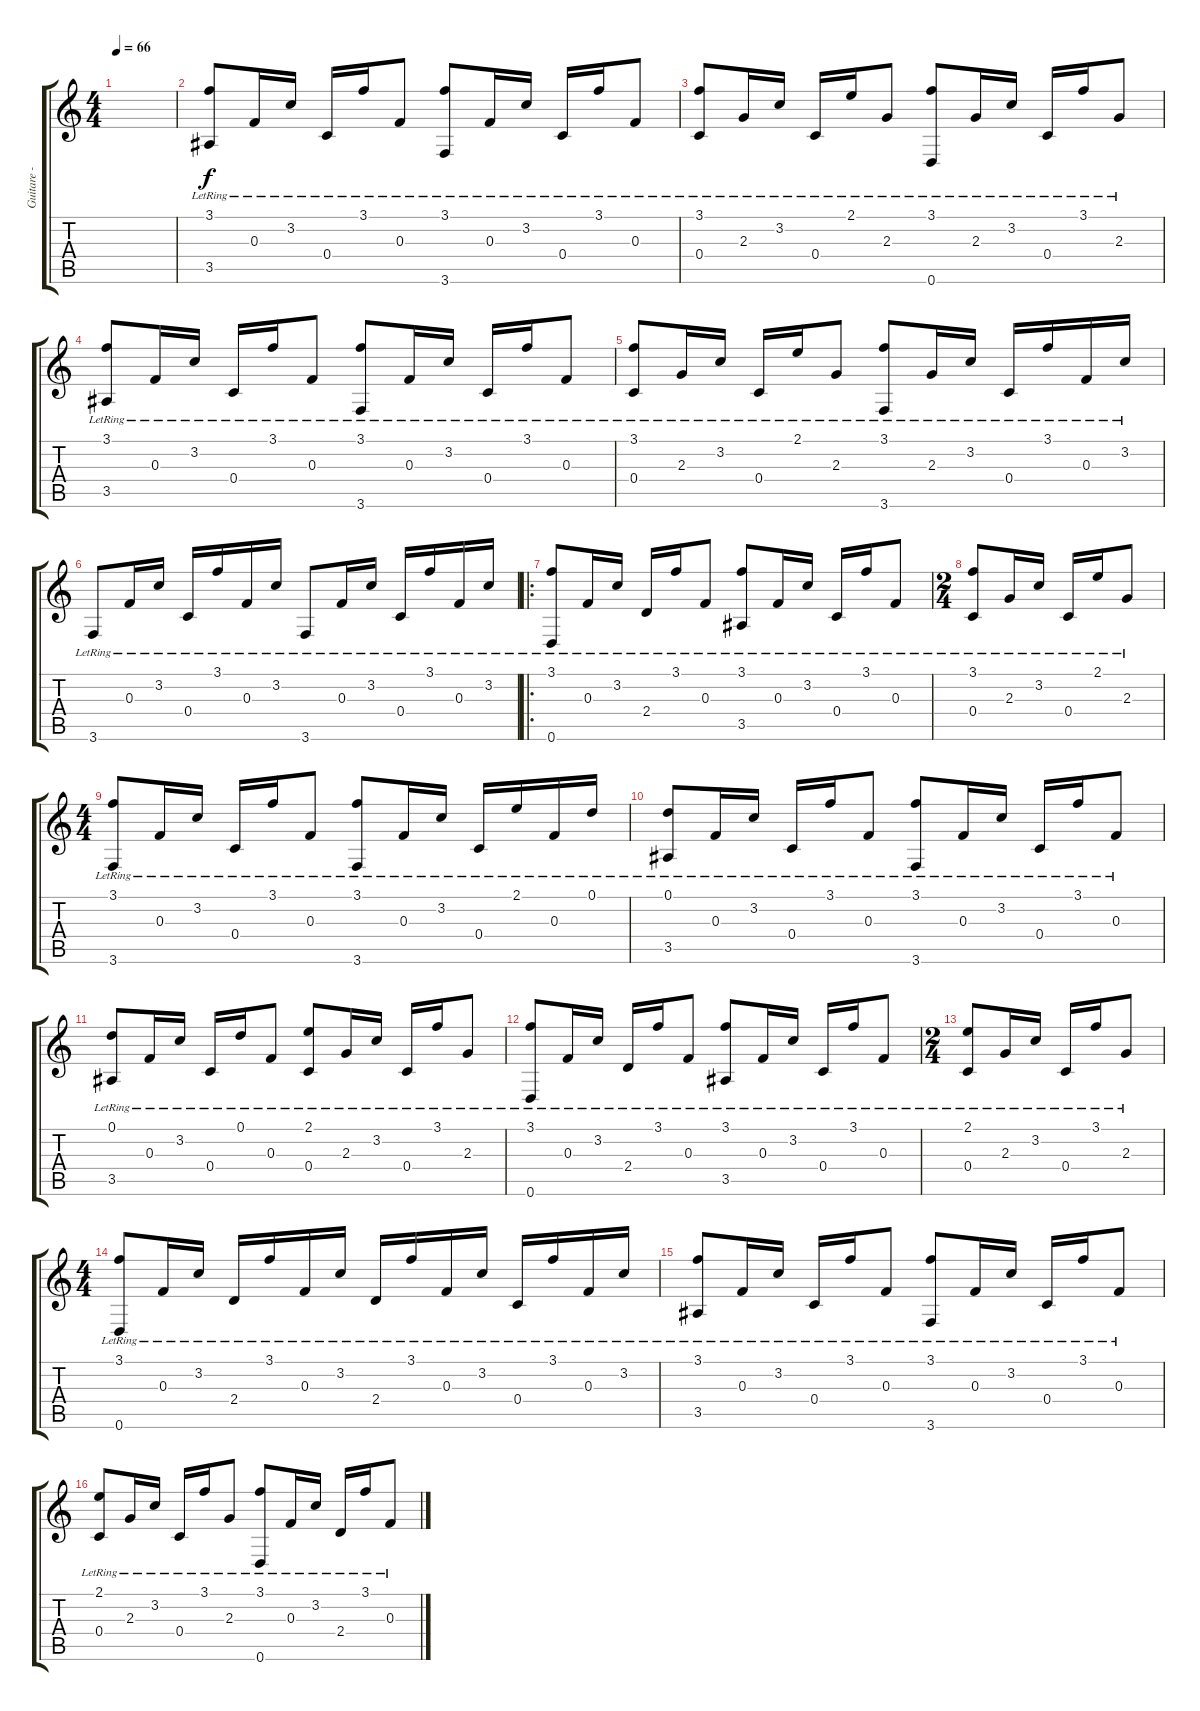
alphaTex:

\track ("Guitare - 1 ton" "Guitare - ") {instrument acousticguitarsteel}
\staff {score tabs}
\tuning (D4 A3 F3 C3 G2 D2) {hide}
\ts (4 4)
\tempo 66
\clef g2
\ks c
|
(3.1{lr} 3.5{lr}).8 0.3{lr}.16 3.2{lr}.16 0.4{lr}.16 3.1{lr}.16 0.3{lr}.8 (3.1{lr} 3.6{lr}).8 0.3{lr}.16 3.2{lr}.16 0.4{lr}.16 3.1{lr}.16 0.3{lr}.8 |
(3.1{lr} 0.4{lr}).8 2.3{lr}.16 3.2{lr}.16 0.4{lr}.16 2.1{lr}.16 2.3{lr}.8 (3.1{lr} 0.6{lr}).8 2.3{lr}.16 3.2{lr}.16 0.4{lr}.16 3.1{lr}.16 2.3{lr}.8 |
(3.1{lr} 3.5{lr}).8 0.3{lr}.16 3.2{lr}.16 0.4{lr}.16 3.1{lr}.16 0.3{lr}.8 (3.1{lr} 3.6{lr}).8 0.3{lr}.16 3.2{lr}.16 0.4{lr}.16 3.1{lr}.16 0.3{lr}.8 |
(3.1{lr} 0.4{lr}).8 2.3{lr}.16 3.2{lr}.16 0.4{lr}.16 2.1{lr}.16 2.3{lr}.8 (3.1{lr} 3.6{lr}).8 2.3{lr}.16 3.2{lr}.16 0.4{lr}.16 3.1{lr}.16 0.3{lr}.16 3.2{lr}.16 |
3.6{lr}.8 0.3{lr}.16 3.2{lr}.16 0.4{lr}.16 3.1{lr}.16 0.3{lr}.16 3.2{lr}.16 3.6{lr}.8 0.3{lr}.16 3.2{lr}.16 0.4{lr}.16 3.1{lr}.16 0.3{lr}.16 3.2{lr}.16 |
\ro
(3.1{lr} 0.6{lr}).8 0.3{lr}.16 3.2{lr}.16 2.4{lr}.16 3.1{lr}.16 0.3{lr}.8 (3.1{lr} 3.5{lr}).8 0.3{lr}.16 3.2{lr}.16 0.4{lr}.16 3.1{lr}.16 0.3{lr}.8 |
\ts (2 4)
(3.1{lr} 0.4{lr}).8 2.3{lr}.16 3.2{lr}.16 0.4{lr}.16 2.1{lr}.16 2.3{lr}.8 |
\ts (4 4)
(3.1{lr} 3.6{lr}).8 0.3{lr}.16 3.2{lr}.16 0.4{lr}.16 3.1{lr}.16 0.3{lr}.8 (3.1{lr} 3.6{lr}).8 0.3{lr}.16 3.2{lr}.16 0.4{lr}.16 2.1{lr}.16 0.3{lr}.16 0.1{lr}.16 |
(0.1{lr} 3.5{lr}).8 0.3{lr}.16 3.2{lr}.16 0.4{lr}.16 3.1{lr}.16 0.3{lr}.8 (3.1{lr} 3.6{lr}).8 0.3{lr}.16 3.2{lr}.16 0.4{lr}.16 3.1{lr}.16 0.3{lr}.8 |
(0.1{lr} 3.5{lr}).8 0.3{lr}.16 3.2{lr}.16 0.4{lr}.16 0.1{lr}.16 0.3{lr}.8 (2.1{lr} 0.4{lr}).8 2.3{lr}.16 3.2{lr}.16 0.4{lr}.16 3.1{lr}.16 2.3{lr}.8 |
(3.1{lr} 0.6{lr}).8 0.3{lr}.16 3.2{lr}.16 2.4{lr}.16 3.1{lr}.16 0.3{lr}.8 (3.1{lr} 3.5{lr}).8 0.3{lr}.16 3.2{lr}.16 0.4{lr}.16 3.1{lr}.16 0.3{lr}.8 |
\ts (2 4)
(2.1{lr} 0.4{lr}).8 2.3{lr}.16 3.2{lr}.16 0.4{lr}.16 3.1{lr}.16 2.3{lr}.8 |
\ts (4 4)
(3.1{lr} 0.6{lr}).8 0.3{lr}.16 3.2{lr}.16 2.4{lr}.16 3.1{lr}.16 0.3{lr}.16 3.2{lr}.16 2.4{lr}.16 3.1{lr}.16 0.3{lr}.16 3.2{lr}.16 0.4{lr}.16 3.1{lr}.16 0.3{lr}.16 3.2{lr}.16 |
(3.1{lr} 3.5{lr}).8 0.3{lr}.16 3.2{lr}.16 0.4{lr}.16 3.1{lr}.16 0.3{lr}.8 (3.1{lr} 3.6{lr}).8 0.3{lr}.16 3.2{lr}.16 0.4{lr}.16 3.1{lr}.16 0.3{lr}.8 |
(2.1{lr} 0.4{lr}).8 2.3{lr}.16 3.2{lr}.16 0.4{lr}.16 3.1{lr}.16 2.3{lr}.8 (3.1{lr} 0.6{lr}).8 0.3{lr}.16 3.2{lr}.16 2.4{lr}.16 3.1{lr}.16 0.3{lr}.8
